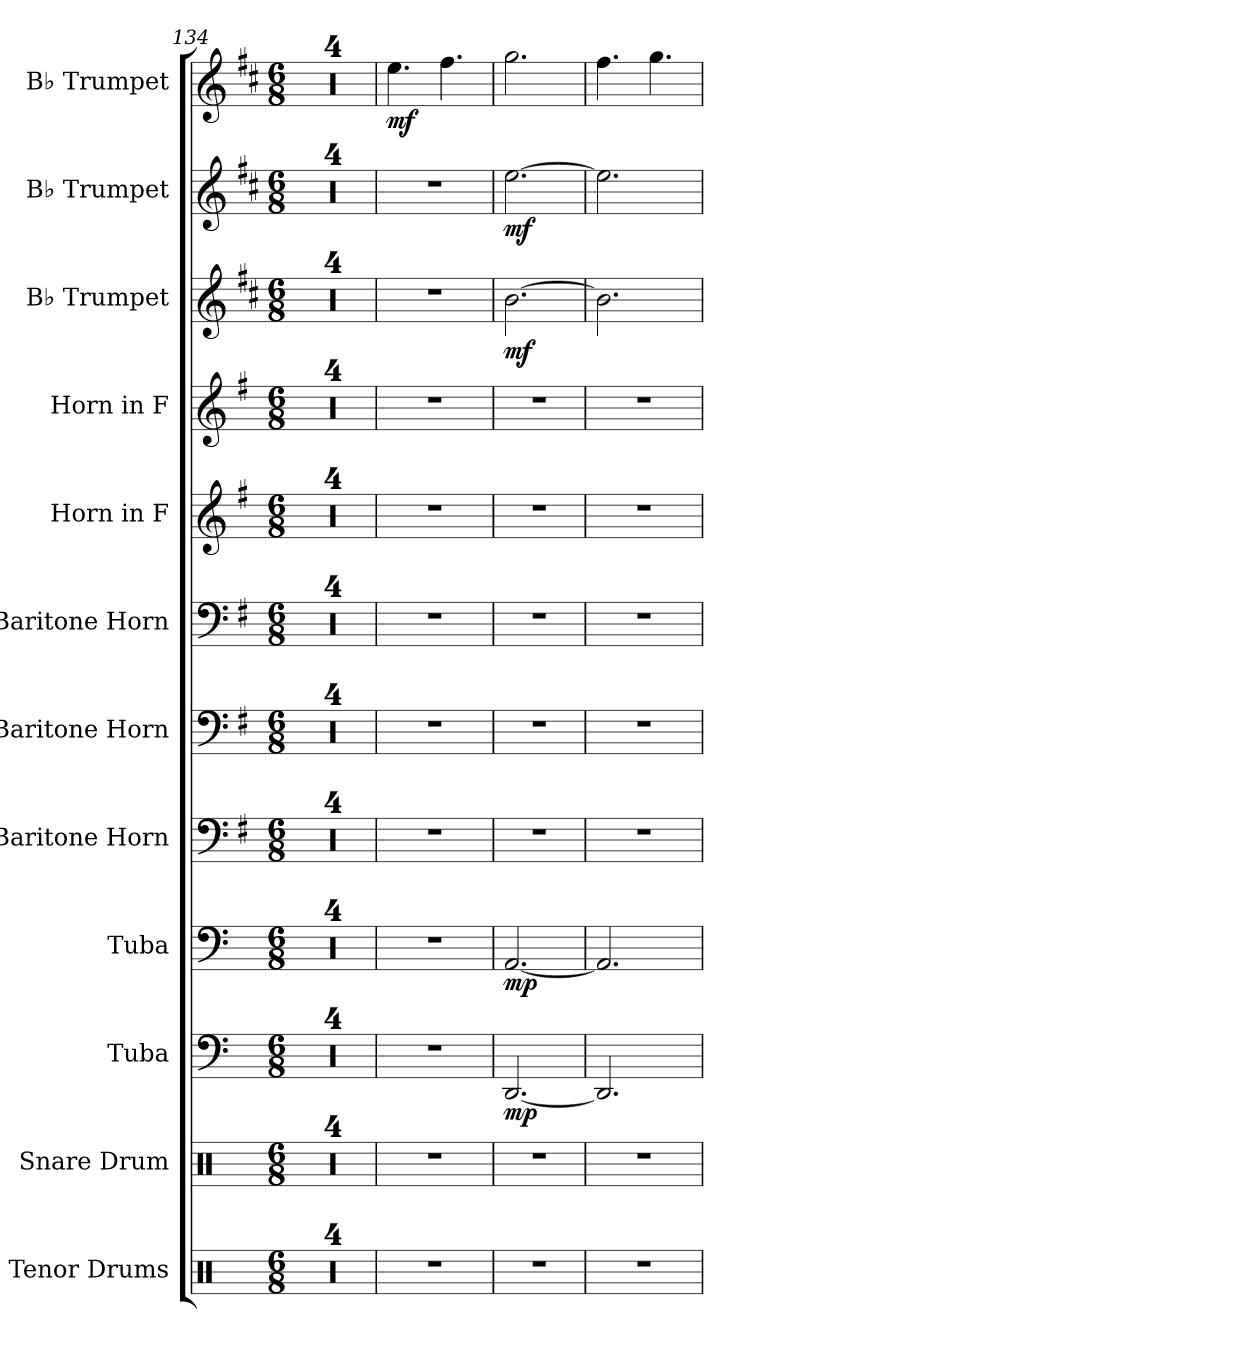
**kern	**kern	**kern	**dynam	**kern	**dynam	**kern	**kern	**kern	**kern	**kern	**kern	**dynam	**kern	**dynam	**kern	**dynam
*part12	*part11	*part10	*part10	*part9	*part9	*part8	*part7	*part6	*part5	*part4	*part3	*part3	*part2	*part2	*part1	*part1
*staff12	*staff11	*staff10	*staff10	*staff9	*staff9	*staff8	*staff7	*staff6	*staff5	*staff4	*staff3	*staff3	*staff2	*staff2	*staff1	*staff1
*I"Tenor Drums	*I"Snare Drum	*I"Tuba	*	*I"Tuba	*	*I"Baritone Horn	*I"Baritone Horn	*I"Baritone Horn	*I"Horn in F	*I"Horn in F	*I"B♭ Trumpet	*	*I"B♭ Trumpet	*	*I"B♭ Trumpet	*
*I'T.D.	*I'S.D.	*I'Tba.	*	*I'Tba.	*	*I'Bar. Hn.	*I'Bar. Hn.	*I'Bar. Hn.	*	*	*I'B♭ Tpt.	*	*I'B♭ Tpt.	*	*I'B♭ Tpt.	*
*clefX	*clefX	*clefF4	*	*clefF4	*	*clefF4	*clefF4	*clefF4	*clefG2	*clefG2	*clefG2	*	*clefG2	*	*clefG2	*
*	*	*	*	*	*	*ITrd4c7	*ITrd4c7	*ITrd4c7	*ITrd4c7	*ITrd4c7	*ITrd1c2	*	*ITrd1c2	*	*ITrd1c2	*
*k[]	*k[]	*k[]	*	*k[]	*	*k[]	*k[]	*k[]	*k[]	*k[]	*k[]	*	*k[]	*	*k[]	*
*M6/8	*M6/8	*M6/8	*	*M6/8	*	*M6/8	*M6/8	*M6/8	*M6/8	*M6/8	*M6/8	*	*M6/8	*	*M6/8	*
=134	=134	=134	=134	=134	=134	=134	=134	=134	=134	=134	=134	=134	=134	=134	=134	=134
2.r	2.r	2.r	.	2.r	.	2.r	2.r	2.r	2.r	2.r	2.r	.	2.r	.	2.r	.
=135	=135	=135	=135	=135	=135	=135	=135	=135	=135	=135	=135	=135	=135	=135	=135	=135
2.r	2.r	2.r	.	2.r	.	2.r	2.r	2.r	2.r	2.r	2.r	.	2.r	.	2.r	.
=136	=136	=136	=136	=136	=136	=136	=136	=136	=136	=136	=136	=136	=136	=136	=136	=136
2.r	2.r	2.r	.	2.r	.	2.r	2.r	2.r	2.r	2.r	2.r	.	2.r	.	2.r	.
!!LO:PB:g=z
=137	=137	=137	=137	=137	=137	=137	=137	=137	=137	=137	=137	=137	=137	=137	=137	=137
2.r	2.r	2.r	.	2.r	.	2.r	2.r	2.r	2.r	2.r	2.r	.	2.r	.	2.r	.
=138	=138	=138	=138	=138	=138	=138	=138	=138	=138	=138	=138	=138	=138	=138	=138	=138
*	*	*	*	*	*	*	*	*	*	*	*	*	*	*	*MM150	*
!	!	!	!	!	!	!	!	!	!	!	!	!	!	!	!	!LO:DY:b
2.r	2.r	2.r	.	2.r	.	2.r	2.r	2.r	2.r	2.r	2.r	.	2.r	.	4.dd\	mf
.	.	.	.	.	.	.	.	.	.	.	.	.	.	.	4.ee\	.
=139	=139	=139	=139	=139	=139	=139	=139	=139	=139	=139	=139	=139	=139	=139	=139	=139
!	!	!	!LO:DY:b	!	!LO:DY:b	!	!	!	!	!	!	!LO:DY:b	!	!LO:DY:b	!	!
2.r	2.r	[2.DD/	mp	[2.AA/	mp	2.r	2.r	2.r	2.r	2.r	[2.a\	mf	[2.dd\	mf	2.ff\	.
=140	=140	=140	=140	=140	=140	=140	=140	=140	=140	=140	=140	=140	=140	=140	=140	=140
2.r	2.r	2.DD/]	.	2.AA/]	.	2.r	2.r	2.r	2.r	2.r	2.a\]	.	2.dd\]	.	4.ee\	.
.	.	.	.	.	.	.	.	.	.	.	.	.	.	.	4.ff\	.
=	=	=	=	=	=	=	=	=	=	=	=	=	=	=	=	=
*-	*-	*-	*-	*-	*-	*-	*-	*-	*-	*-	*-	*-	*-	*-	*-	*-
